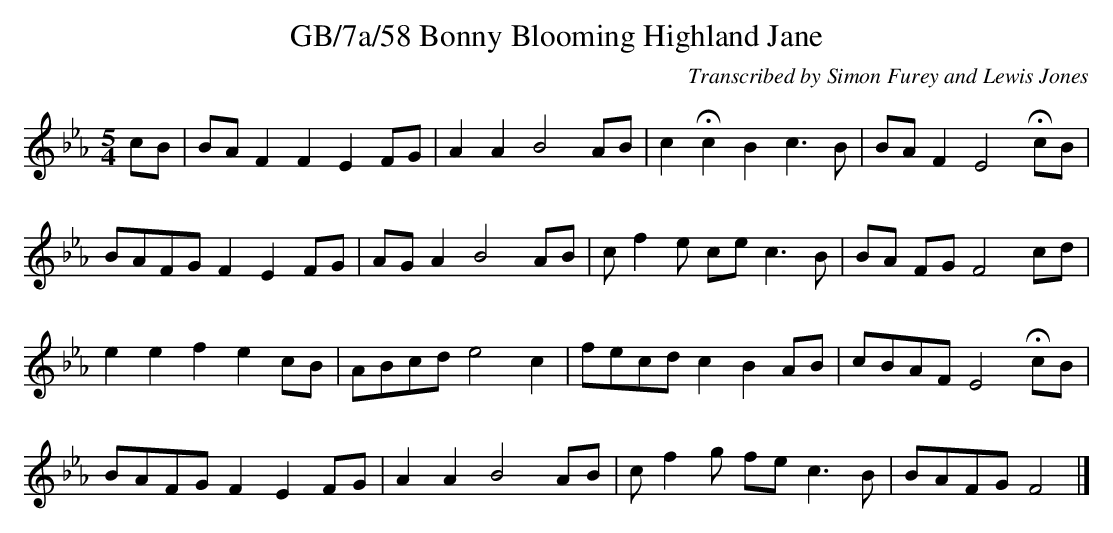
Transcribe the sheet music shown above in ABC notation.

X:1
T:GB/7a/58 Bonny Blooming Highland Jane
C:Transcribed by Simon Furey and Lewis Jones
L:1/8
M:5/4
K:Fdor
cB | BA F2 F2 E2 FG | A2 A2 B4 AB | c2 !fermata!c2 B2 c3 B | BA F2 E4 !fermata!cB |$
BAFG F2 E2 FG | AG A2 B4 AB | c f2 e ce c3 B | BA FG F4 cd |$ e2 e2 f2 e2 cB | ABcd e4 c2 | fecd c2 B2 AB | cBAF E4 !fermata!cB |$ BAFG F2 E2 FG | A2 A2 B4 AB | c f2 g fe c3 B | BAFG F4 |]
